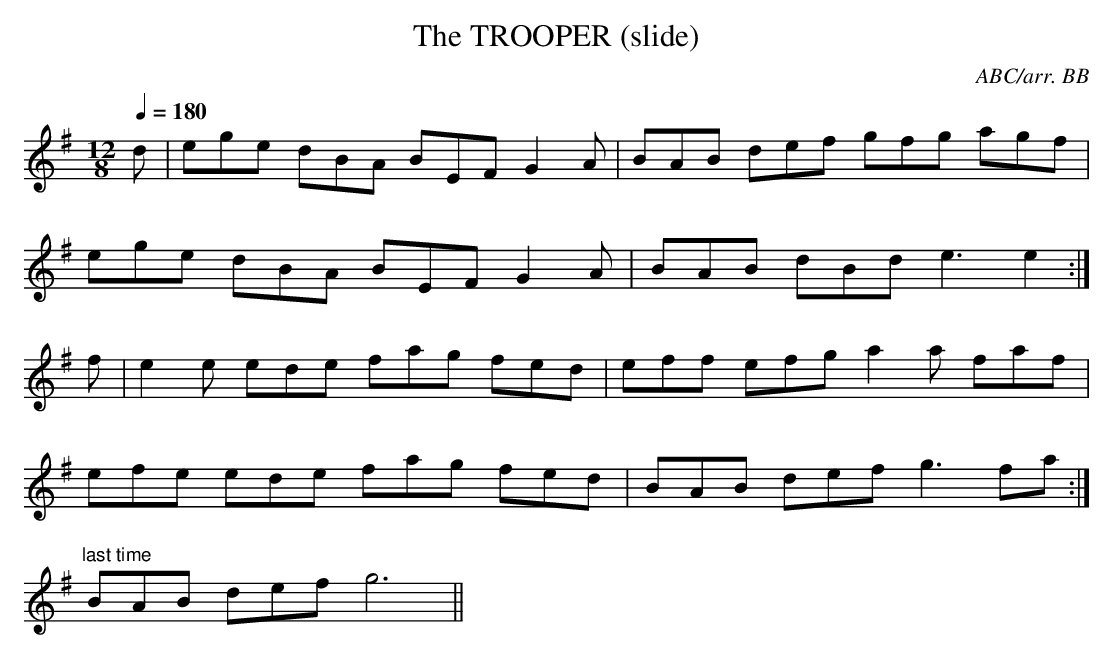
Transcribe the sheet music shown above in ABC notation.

X:1
T:TROOPER (slide), The
C:ABC/arr. BB
Q:1/4=180
L:1/8
M:12/8
K:G
d|ege dBA BEF G2A|BAB def gfg agf|
ege dBA BEF G2A|BAB dBd e3 e2 :|
f|e2e ede fag fed|eff efg a2a faf|
efe ede fag fed|BAB def g3 fa :|
"last time"BAB def g6||
